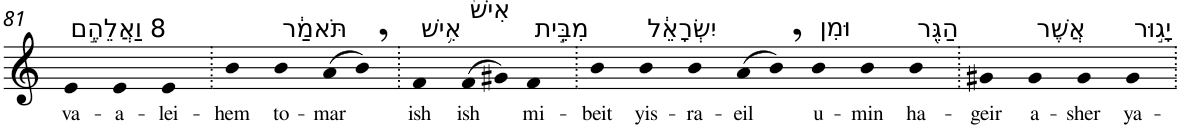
**kern	**text
*part1	*part1
*staff1	*staff1
*I"Piano	*
*I'Pno	*
!!LO:PB:g=z
*clefG2	*
*k[]	*
=81	=81
!LO:TX:a:t=8 וַאֲלֵהֶ֣ם	!
!	!LO:LY:b
4e	va-
!	!LO:LY:b
4e	-a-
!	!LO:LY:b
4e	-lei-
=82.	=82.
!	!LO:LY:b
4b	-hem
!LO:TX:a:t=תֹּאמַ֔ר	!
!	!LO:LY:b
4b	to-
!	!LO:LY:b
(>8a	-mar
8b,)	.
=83.	=83.
!LO:TX:a:t=אִ֥ישׁ	!
!	!LO:LY:b
4f	ish
!LO:TX:a:t=אִישׁ֙	!
!	!LO:LY:b
(>8f	ish
8g#X)	.
!LO:TX:a:t=מִבֵּ֣ית	!
!	!LO:LY:b
4f	mi-
=84.	=84.
!	!LO:LY:b
4b	-beit
!LO:TX:a:t=יִשְׂרָאֵ֔ל	!
!	!LO:LY:b
4b	yis-
!	!LO:LY:b
4b	-ra-
!	!LO:LY:b
(>8a	-eil
8b,)	.
!LO:TX:a:t=וּמִן	!
!	!LO:LY:b
4b	u-
!	!LO:LY:b
4b	-min
!LO:TX:a:t=הַגֵּ֖ר	!
!	!LO:LY:b
4b	ha-
=85.	=85.
!	!LO:LY:b
4g#X	-geir
!LO:TX:a:t=אֲשֶׁר	!
!	!LO:LY:b
4g#	a-
!	!LO:LY:b
4g#	-sher
!LO:TX:a:t=יָג֣וּר	!
!	!LO:LY:b
4g#	ya-
=.	=.
*-	*-
